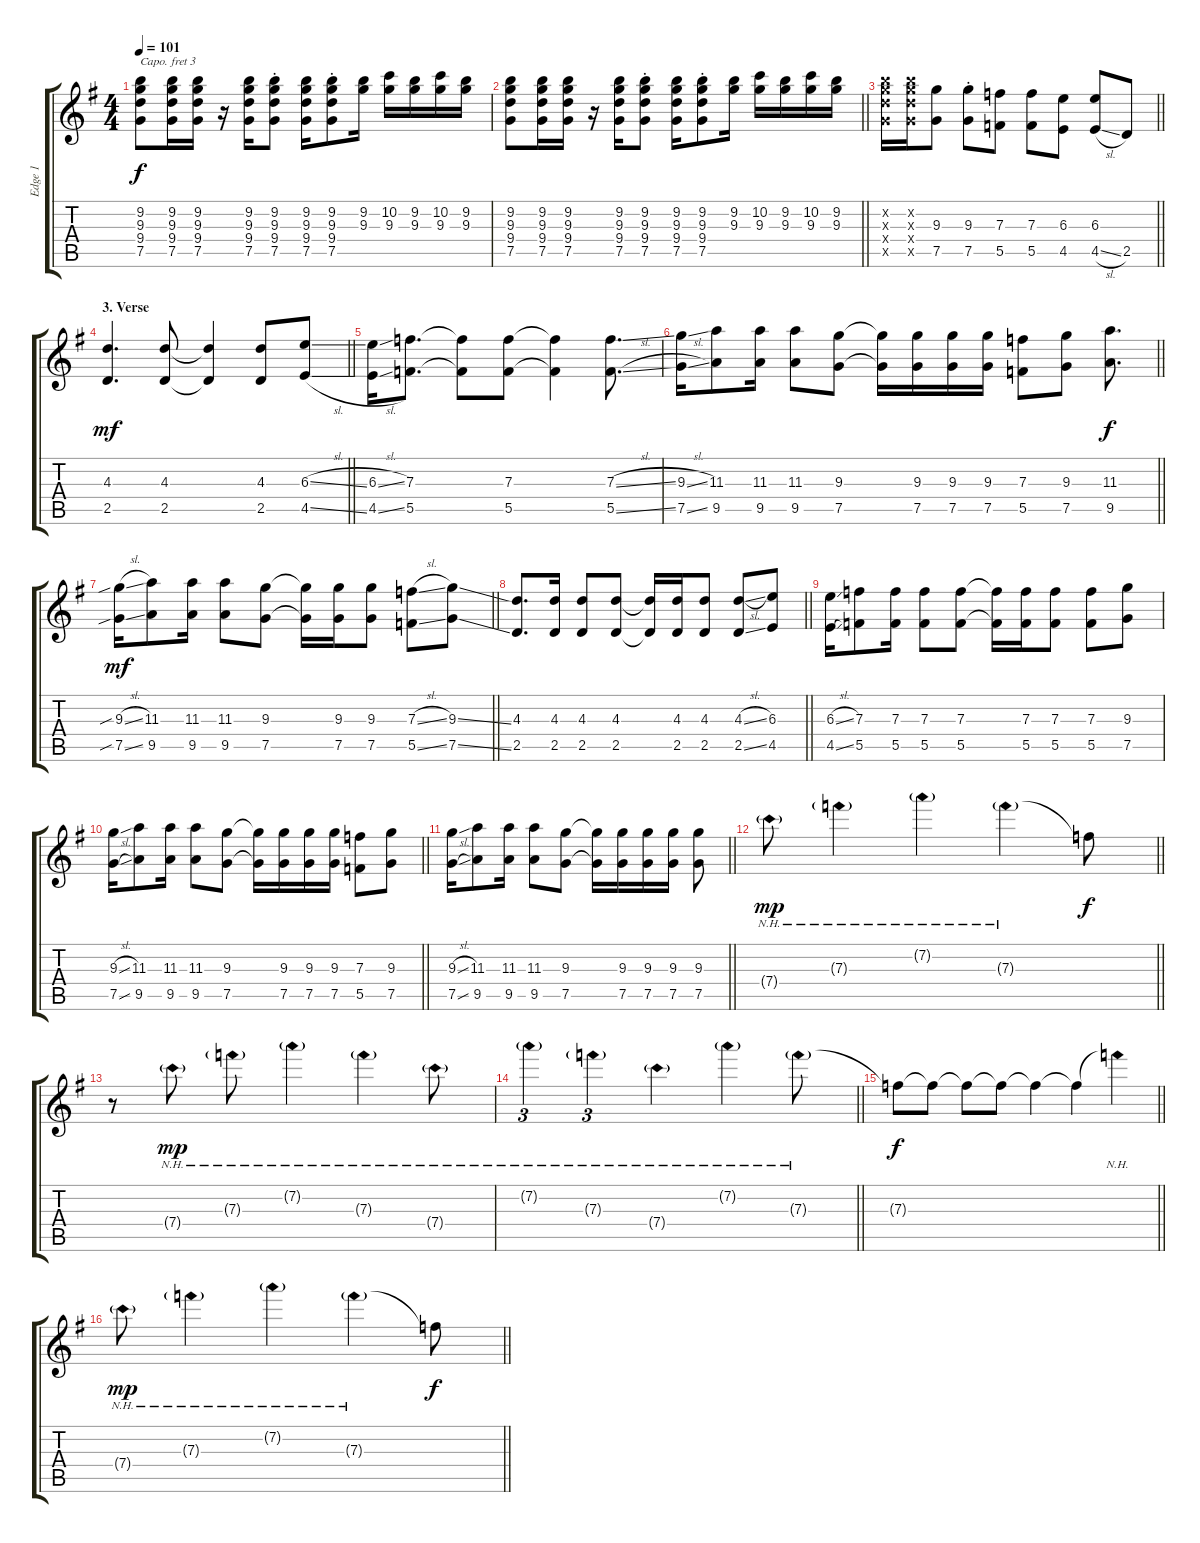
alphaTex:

\track ("Edge 1" "Edge 1") {instrument overdrivenguitar}
\staff {score tabs}
\capo 3
\tuning (E4 B3 G3 D3 A2 E2) {hide}
\ts (4 4)
\tempo 101
\clef g2
\ks g
(9.2 9.3 9.4 7.5).8{dy f} (9.2 9.3 9.4 7.5).16 (9.2 9.3 9.4 7.5).16 r.16 (9.2 9.3 9.4 7.5).16 (9.2{st} 9.3{st} 9.4{st} 7.5{st}).8 (9.2 9.3 9.4 7.5).16 (9.2{st} 9.3{st} 9.4{st} 7.5{st}).8 (9.2 9.3).16 (10.2 9.3).16 (9.2 9.3).16 (10.2 9.3).16 (9.2 9.3).16 |
\barLineRight lightlight
(9.2 9.3 9.4 7.5).8 (9.2 9.3 9.4 7.5).16 (9.2 9.3 9.4 7.5).16 r.16 (9.2 9.3 9.4 7.5).16 (9.2{st} 9.3{st} 9.4{st} 7.5{st}).8 (9.2 9.3 9.4 7.5).16 (9.2{st} 9.3{st} 9.4{st} 7.5{st}).8 (9.2 9.3).16 (10.2 9.3).16 (9.2 9.3).16 (10.2 9.3).16 (9.2 9.3).16 |
\barLineRight lightlight
(9.2{x} 9.3{x} 9.4{x} 7.5{x}).16 (9.2{x} 9.3{x} 9.4{x} 7.5{x}).16 (9.3 7.5).8 (9.3{st} 7.5{st}).8 (7.3 5.5).8 (7.3 5.5).8 (6.3 4.5).8 (6.3 4.5{sl}).8 2.5.8 |
\section ("" "3. Verse")
\barLineRight lightlight
(4.3 2.5).4{d dy mf} (4.3 2.5).8 (4.3{t} 2.5{t}).4 (4.3 2.5).8 (6.3{sl} 4.5{sl}).8 |
(6.3{sl} 4.5{sl}).16 (7.3 5.5).8{d} (7.3{t} 5.5{t}).8 (7.3 5.5).8 (7.3{t} 5.5{t}).4 (7.3{sl} 5.5{sl}).8{d} |
\barLineRight lightlight
(9.3{sl} 7.5{sl}).16 (11.3 9.5).8 (11.3 9.5).16 (11.3 9.5).8 (9.3 7.5).8 (9.3{t} 7.5{t}).16 (9.3 7.5).16 (9.3 7.5).16 (9.3 7.5).16 (7.3 5.5).8 (9.3 7.5).8 (11.3 9.5).8{d dy f} |
\barLineRight lightlight
(9.3{sib sl} 7.5{sib ss}).16{dy mf} (11.3 9.5).8 (11.3 9.5).16 (11.3 9.5).8 (9.3 7.5).8 (9.3{t} 7.5{t}).16 (9.3 7.5).16 (9.3 7.5).8 (7.3{sl} 5.5{ss}).8 (9.3{ss} 7.5{ss}).8 |
\barLineRight lightlight
(4.3 2.5).8{d} (4.3 2.5).16 (4.3 2.5).8 (4.3 2.5).8 (4.3{t} 2.5{t}).16 (4.3 2.5).16 (4.3 2.5).8 (4.3{sl} 2.5{ss}).8 (6.3 4.5).8 |
(6.3{sl} 4.5{sl}).16 (7.3 5.5).8 (7.3 5.5).16 (7.3 5.5).8 (7.3 5.5).8 (7.3{t} 5.5{t}).16 (7.3 5.5).16 (7.3 5.5).8 (7.3 5.5).8 (9.3 7.5).8 |
\barLineRight lightlight
(9.3{sl} 7.5{sl}).16 (11.3 9.5).8 (11.3 9.5).16 (11.3 9.5).8 (9.3 7.5).8 (9.3{t} 7.5{t}).16 (9.3 7.5).16 (9.3 7.5).16 (9.3 7.5).16 (7.3 5.5).8 (9.3 7.5).8 |
\barLineRight lightlight
(9.3{sl} 7.5{sl}).16 (11.3 9.5).8 (11.3 9.5).16 (11.3 9.5).8 (9.3 7.5).8 (9.3{t} 7.5{t}).16 (9.3 7.5).16 (9.3 7.5).16 (9.3 7.5).16 (9.3 7.5).8 |
\barLineRight lightlight
7.4{nh g}.8{dy mp} 7.3{nh g}.4 7.2{nh g}.4 7.3{nh g}.4 7.3{t}.8{dy f} |
r.8 7.4{nh g}.8{dy mp} 7.3{nh g}.8 7.2{nh g}.4 7.3{nh g}.4 7.4{nh g}.8 |
\barLineRight lightlight
7.2{nh g}.4{tu (3 2)} 7.3{nh g}.4{tu (3 2)} 7.4{nh g}.4 7.2{nh g}.4 7.3{nh g}.8 |
\barLineRight lightlight
7.3{t}.8{dy f} 7.3{t}.8 7.3{t}.8 7.3{t}.8 7.3{t}.4 7.3{t}.4 7.3{nh t}.4 |
\barLineRight lightlight
7.4{nh g}.8{dy mp} 7.3{nh g}.4 7.2{nh g}.4 7.3{nh g}.4 7.3{t}.8{dy f}
